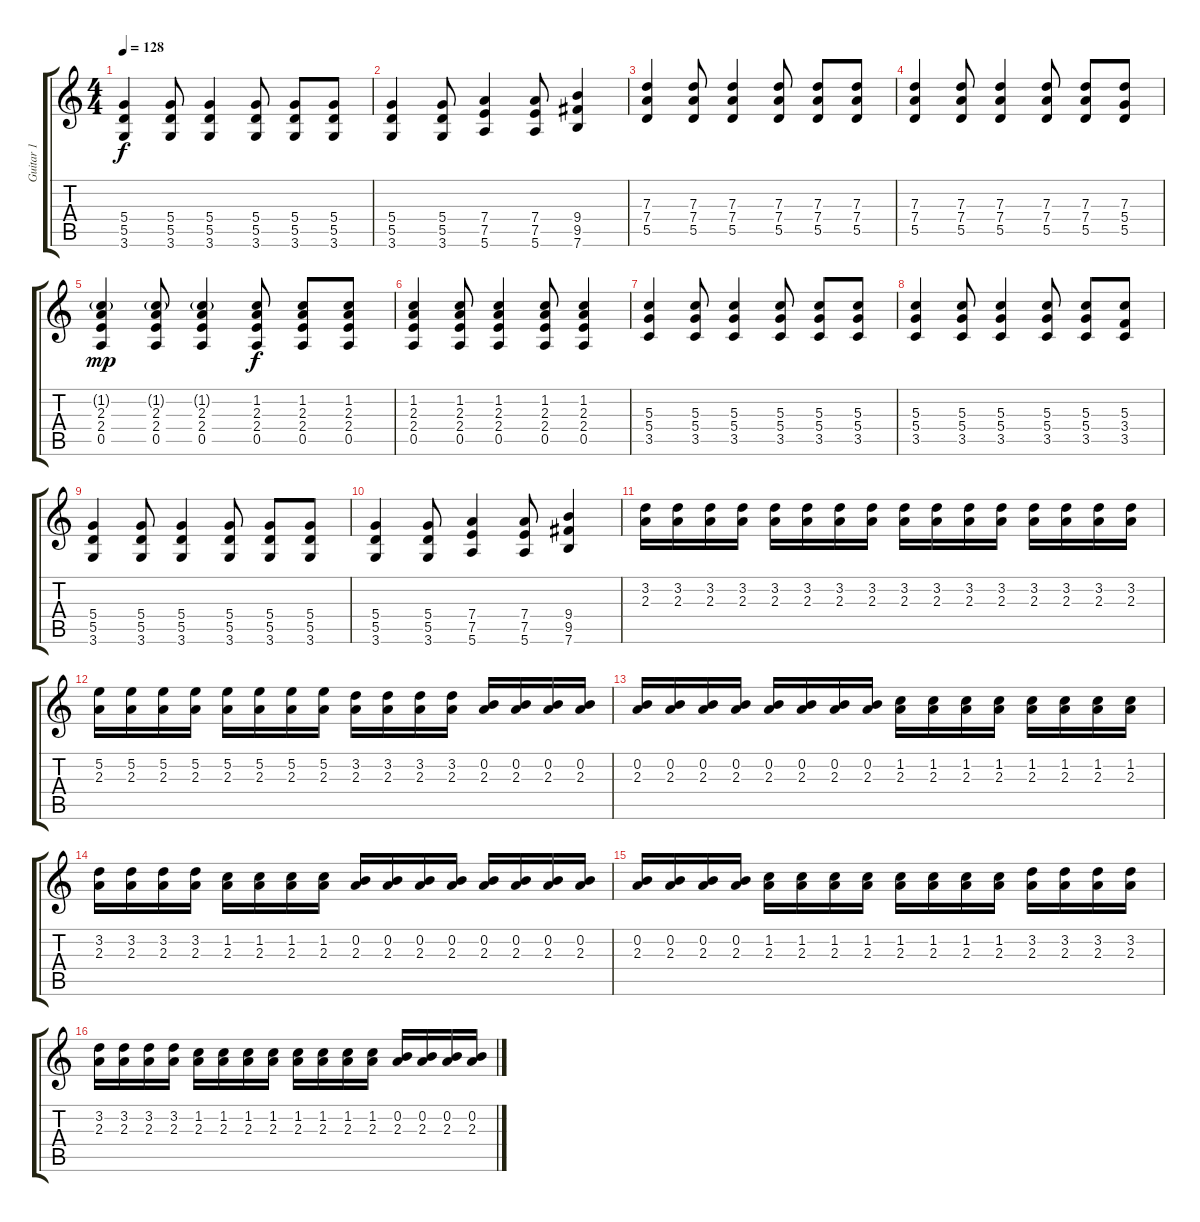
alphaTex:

\track ("Guitar 1" "Guitar 1") {instrument distortionguitar}
\staff {score tabs}
\tuning (E4 B3 G3 D3 A2 E2) {hide}
\ts (4 4)
\tempo 128
\clef g2
\ks c
(5.4 5.5 3.6).4{dy f} (5.4 5.5 3.6).8 (5.4 5.5 3.6).4 (5.4 5.5 3.6).8 (5.4 5.5 3.6).8 (5.4 5.5 3.6).8 |
(5.4 5.5 3.6).4 (5.4 5.5 3.6).8 (7.4 7.5 5.6).4 (7.4 7.5 5.6).8 (9.4 9.5 7.6).4 |
(7.3 7.4 5.5).4 (7.3 7.4 5.5).8 (7.3 7.4 5.5).4 (7.3 7.4 5.5).8 (7.3 7.4 5.5).8 (7.3 7.4 5.5).8 |
(7.3 7.4 5.5).4 (7.3 7.4 5.5).8 (7.3 7.4 5.5).4 (7.3 7.4 5.5).8 (7.3 7.4 5.5).8 (7.3 5.4 5.5).8 |
(1.2{g} 2.3 2.4 0.5).4{dy mp} (1.2{g} 2.3 2.4 0.5).8 (1.2{g} 2.3 2.4 0.5).4 (1.2 2.3 2.4 0.5).8{dy f} (1.2 2.3 2.4 0.5).8 (1.2 2.3 2.4 0.5).8 |
(1.2 2.3 2.4 0.5).4 (1.2 2.3 2.4 0.5).8 (1.2 2.3 2.4 0.5).4 (1.2 2.3 2.4 0.5).8 (1.2 2.3 2.4 0.5).4 |
(5.3 5.4 3.5).4 (5.3 5.4 3.5).8 (5.3 5.4 3.5).4 (5.3 5.4 3.5).8 (5.3 5.4 3.5).8 (5.3 5.4 3.5).8 |
(5.3 5.4 3.5).4 (5.3 5.4 3.5).8 (5.3 5.4 3.5).4 (5.3 5.4 3.5).8 (5.3 5.4 3.5).8 (5.3 3.4 3.5).8 |
(5.4 5.5 3.6).4 (5.4 5.5 3.6).8 (5.4 5.5 3.6).4 (5.4 5.5 3.6).8 (5.4 5.5 3.6).8 (5.4 5.5 3.6).8 |
(5.4 5.5 3.6).4 (5.4 5.5 3.6).8 (7.4 7.5 5.6).4 (7.4 7.5 5.6).8 (9.4 9.5 7.6).4 |
(3.2 2.3).16 (3.2 2.3).16 (3.2 2.3).16 (3.2 2.3).16 (3.2 2.3).16 (3.2 2.3).16 (3.2 2.3).16 (3.2 2.3).16 (3.2 2.3).16 (3.2 2.3).16 (3.2 2.3).16 (3.2 2.3).16 (3.2 2.3).16 (3.2 2.3).16 (3.2 2.3).16 (3.2 2.3).16 |
(5.2 2.3).16 (5.2 2.3).16 (5.2 2.3).16 (5.2 2.3).16 (5.2 2.3).16 (5.2 2.3).16 (5.2 2.3).16 (5.2 2.3).16 (3.2 2.3).16 (3.2 2.3).16 (3.2 2.3).16 (3.2 2.3).16 (0.2 2.3).16 (0.2 2.3).16 (0.2 2.3).16 (0.2 2.3).16 |
(0.2 2.3).16 (0.2 2.3).16 (0.2 2.3).16 (0.2 2.3).16 (0.2 2.3).16 (0.2 2.3).16 (0.2 2.3).16 (0.2 2.3).16 (1.2 2.3).16 (1.2 2.3).16 (1.2 2.3).16 (1.2 2.3).16 (1.2 2.3).16 (1.2 2.3).16 (1.2 2.3).16 (1.2 2.3).16 |
(3.2 2.3).16 (3.2 2.3).16 (3.2 2.3).16 (3.2 2.3).16 (1.2 2.3).16 (1.2 2.3).16 (1.2 2.3).16 (1.2 2.3).16 (0.2 2.3).16 (0.2 2.3).16 (0.2 2.3).16 (0.2 2.3).16 (0.2 2.3).16 (0.2 2.3).16 (0.2 2.3).16 (0.2 2.3).16 |
(0.2 2.3).16 (0.2 2.3).16 (0.2 2.3).16 (0.2 2.3).16 (1.2 2.3).16 (1.2 2.3).16 (1.2 2.3).16 (1.2 2.3).16 (1.2 2.3).16 (1.2 2.3).16 (1.2 2.3).16 (1.2 2.3).16 (3.2 2.3).16 (3.2 2.3).16 (3.2 2.3).16 (3.2 2.3).16 |
(3.2 2.3).16 (3.2 2.3).16 (3.2 2.3).16 (3.2 2.3).16 (1.2 2.3).16 (1.2 2.3).16 (1.2 2.3).16 (1.2 2.3).16 (1.2 2.3).16 (1.2 2.3).16 (1.2 2.3).16 (1.2 2.3).16 (0.2 2.3).16 (0.2 2.3).16 (0.2 2.3).16 (0.2 2.3).16
